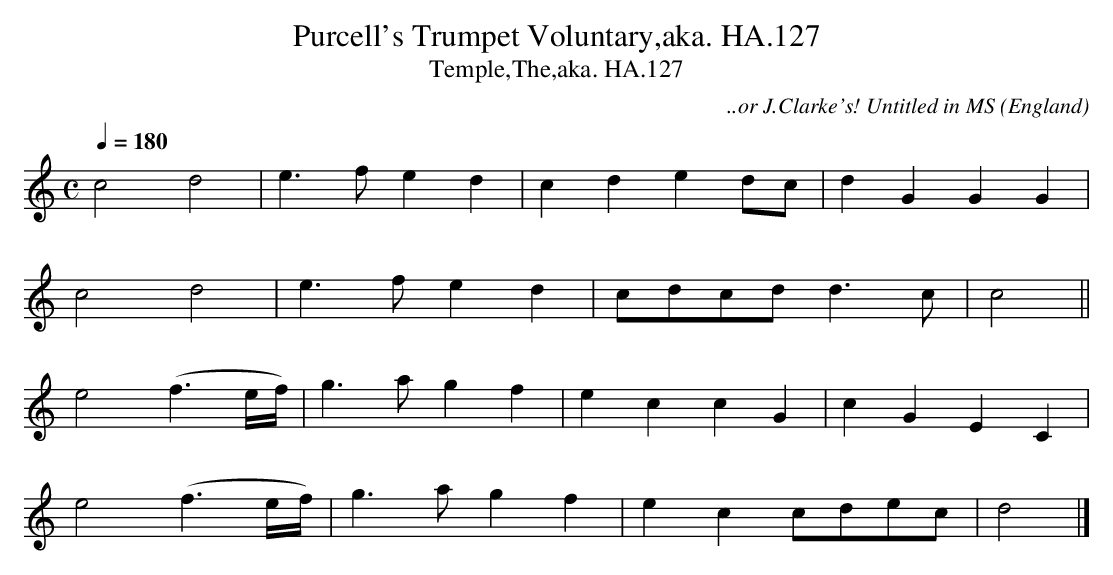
X:1
T:Purcell's Trumpet Voluntary,aka. HA.127
T:Temple,The,aka. HA.127
C:..or J.Clarke's! Untitled in MS
L:1/8
M:C
O:England
Q:1/4=180
K:C
c4d4|e3f e2d2|c2d2e2dc|d2G2G2G2|!
c4d4|e3fe2d2|cdcd d3c|c4||!
e4 (f3e/f/)|g3a g2f2|e2c2c2G2|c2G2E2C2|!
e4 (f3e/f/)|g3a g2f2|e2c2 cdec|d4|]
